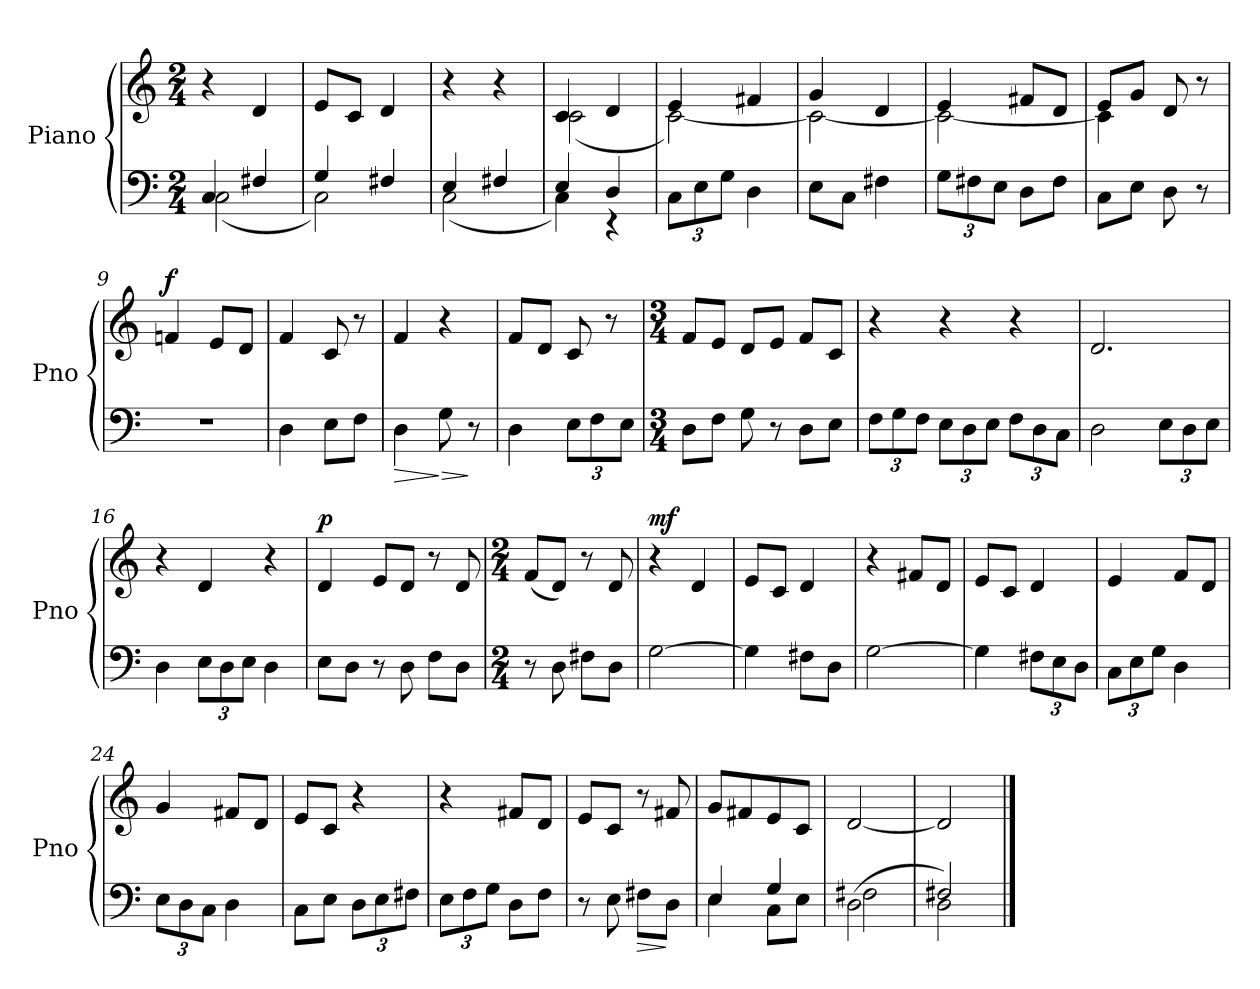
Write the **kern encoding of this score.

**kern	**dynam	**kern	**dynam
*part2	*part2	*part1	*part1
*staff2	*staff2	*staff1	*staff1
*I"Piano	*	*I"Piano	*
*I'Pno	*	*I'Pno	*
*clefF4	*	*clefG2	*
*k[]	*	*k[]	*
*M2/4	*	*M2/4	*
*MM76	*	*MM76	*
=1	=1	=1	=1
*^	*	*	*
4C/	(2C<\	.	4r	.
4F#X/	.	.	4d/	.
=2	=2	=2	=2	=2
4G/	2C<\)	.	8e/L	.
.	.	.	8c/J	.
4F#X/	.	.	4d/	.
=3	=3	=3	=3	=3
4E/	(2C<\	.	4r	.
4F#X/	.	.	4r	.
=4	=4	=4	=4	=4
*	*	*	*^	*
4E/	4C<\)	.	4c/	(2c<\	.
4D/	4r	.	4d/	.	.
*v	*v	*	*	*	*
=5	=5	=5	=5	=5
12C\L	.	4e/	[2c<\)	.
12E\	.	.	.	.
12G\J	.	.	.	.
4D\	.	4f#X/	.	.
=6	=6	=6	=6	=6
8E\L	.	4g/	2c<\_	.
8C\J	.	.	.	.
4F#X\	.	4d/	.	.
!!LO:LB:g=z	!!
=7	=7	=7	=7	=7
12G\L	.	4e/	2c<\_	.
12F#X\	.	.	.	.
12E\J	.	.	.	.
8D\L	.	8f#X/L	.	.
8F#\J	.	8d/J	.	.
=8	=8	=8	=8	=8
8C\L	.	8e/L	4c<\]	.
8E\J	.	8g/J	.	.
8D\	.	8d/	4ryy	.
8r	.	8r	.	.
*	*	*v	*v	*
=9	=9	=9	=9
!	!	!	!LO:DY:a
2r	.	4fn/	f
.	.	8e/L	.
.	.	8d/J	.
=10	=10	=10	=10
4D\	.	4f/	.
8E\L	.	8c/	.
8F\J	.	8r	.
=11	=11	=11	=11
!	!LO:HP:b	!	!
4D\	>	4f/	.
!	!LO:HP:n=1:b	!	!
8G\	] >	4r	.
8r	]	.	.
=12	=12	=12	=12
4D\	.	8f/L	.
.	.	8d/J	.
12E\L	.	8c/	.
12F\	.	.	.
.	.	8r	.
12E\J	.	.	.
!!LO:LB:g=z
=13	=13	=13	=13
*M3/4	*	*M3/4	*
8D\L	.	8f/L	.
8F\J	.	8e/J	.
8G\	.	8d/L	.
8r	.	8e/J	.
8D\L	.	8f/L	.
8E\J	.	8c/J	.
=14	=14	=14	=14
12F\L	.	4r	.
12G\	.	.	.
12F\J	.	.	.
12E\L	.	4r	.
12D\	.	.	.
12E\J	.	.	.
12F\L	.	4r	.
12D\	.	.	.
12C\J	.	.	.
=15	=15	=15	=15
2D\	.	2.d/	.
12E\L	.	.	.
12D\	.	.	.
12E\J	.	.	.
=16	=16	=16	=16
4D\	.	4r	.
12E\L	.	4d/	.
12D\	.	.	.
12E\J	.	.	.
4D\	.	4r	.
!!LO:LB:g=z
=17	=17	=17	=17
!	!	!	!LO:DY:a
8E\L	.	4d/	p
8D\J	.	.	.
8r	.	8e/L	.
8D\	.	8d/J	.
8F\L	.	8r	.
8D\J	.	8d/	.
=18	=18	=18	=18
*M2/4	*	*M2/4	*
8r	.	(8f/L	.
8D\	.	8d/J)	.
8F#X\L	.	8r	.
8D\J	.	8d/	.
=19	=19	=19	=19
!	!	!	!LO:DY:a
[2G\	.	4r	mf
.	.	4d/	.
=20	=20	=20	=20
4G\]	.	8e/L	.
.	.	8c/J	.
8F#X\L	.	4d/	.
8D\J	.	.	.
=21	=21	=21	=21
[2G\	.	4r	.
.	.	8f#X/L	.
.	.	8d/J	.
=22	=22	=22	=22
4G\]	.	8e/L	.
.	.	8c/J	.
12F#X\L	.	4d/	.
12E\	.	.	.
12D\J	.	.	.
!!LO:LB:g=z
=23	=23	=23	=23
12C\L	.	4e/	.
12E\	.	.	.
12G\J	.	.	.
4D\	.	8f/L	.
.	.	8d/J	.
=24	=24	=24	=24
12E\L	.	4g/	.
12D\	.	.	.
12C\J	.	.	.
4D\	.	8f#X/L	.
.	.	8d/J	.
=25	=25	=25	=25
8C\L	.	8e/L	.
8E\J	.	8c/J	.
12D\L	.	4r	.
12E\	.	.	.
12F#X\J	.	.	.
=26	=26	=26	=26
12E\L	.	4r	.
12F\	.	.	.
12G\J	.	.	.
8D\L	.	8f#X/L	.
8F\J	.	8d/J	.
=27	=27	=27	=27
8r	.	8e/L	.
8E\	.	8c/J	.
!	!LO:HP:b	!	!
8F#X\L	>	8r	.
8D\J	]	8f#X/	.
=28	=28	=28	=28
*^	*	*	*
4E/	4E\	.	8g/L	.
.	.	.	8f#X/	.
4G/	8C<\L	.	8e/	.
.	8E<\J	.	8c/J	.
=29	=29	=29	=29	=29
(2D<\	2F#X<\	.	[2d/	.
=30	=30	=30	=30	=30
2F#X/)	2D<\	.	2d/]	.
*v	*v	*	*	*
==	==	==	==
*-	*-	*-	*-
